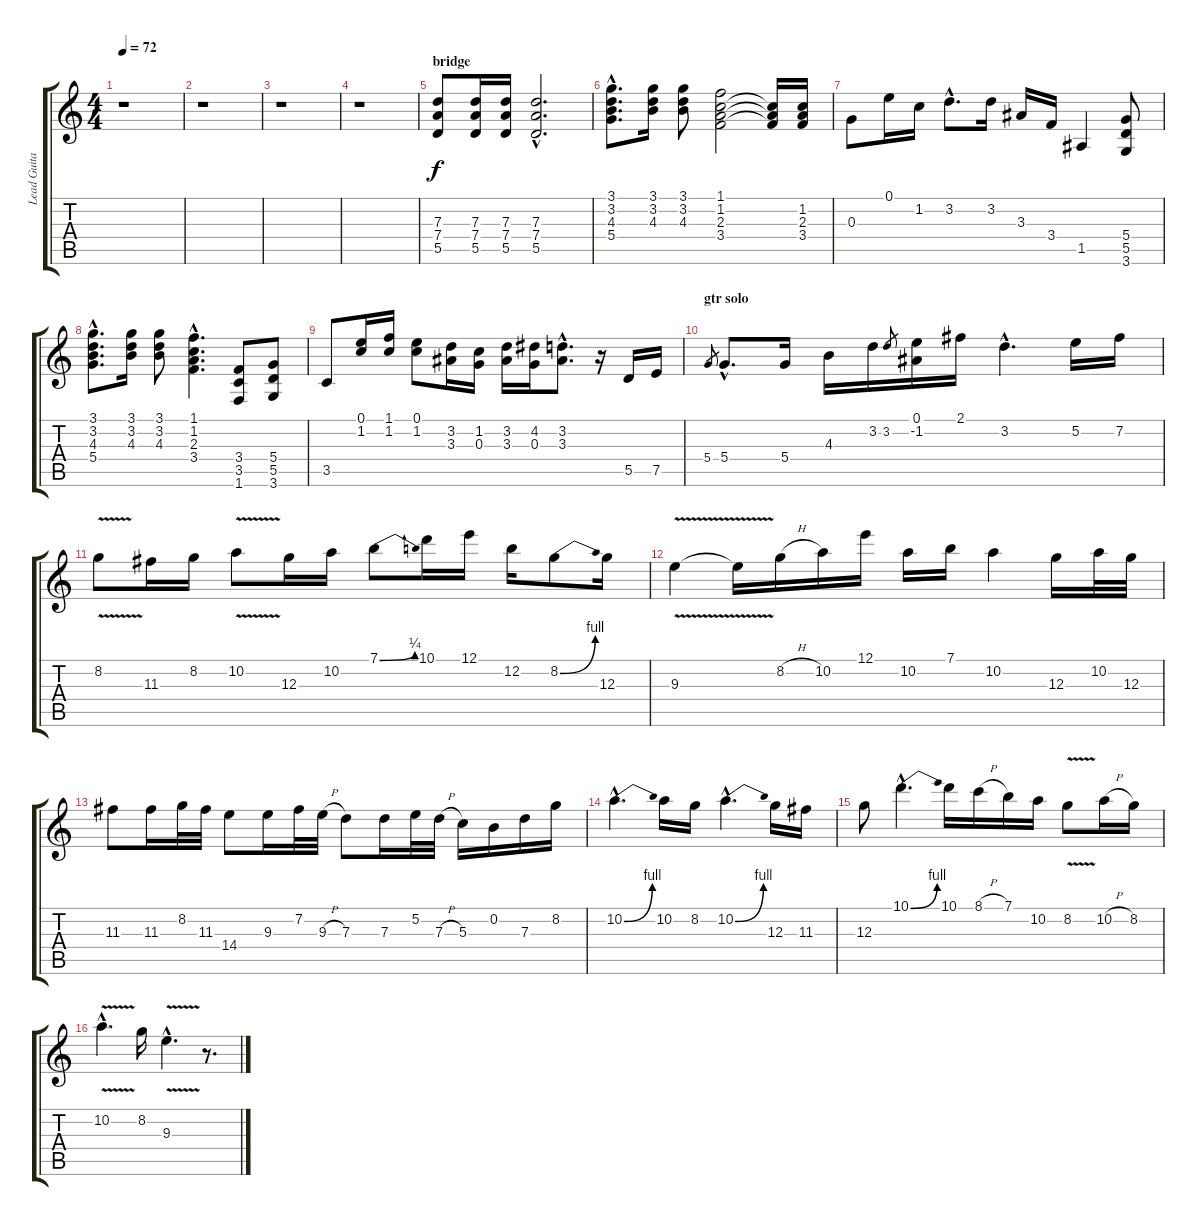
\track ("Lead Guitar (May)" "Lead Guita") {instrument distortionguitar}
\staff {score tabs}
\tuning (E4 B3 G3 D3 A2 E2) {hide}
\ts (4 4)
\tempo 72
\clef g2
\ks c
r.1{dy f} |
r.1 |
r.1 |
r.1 |
\section ("" "bridge")
(7.3 7.4 5.5).8 (7.3 7.4 5.5).16 (7.3 7.4 5.5).16 (7.3{hac} 7.4{hac} 5.5{hac}).2{d} |
(3.1{hac} 3.2{hac} 4.3{hac} 5.4{hac}).8{d} (3.1 3.2 4.3).16 (3.1 3.2 4.3).8 (1.1 1.2 2.3 3.4).2 (1.2{t} 2.3{t} 3.4{t}).16 (1.2 2.3 3.4).16 |
0.3.8 0.1.16 1.2.16 3.2{hac}.8{d} 3.2.16 3.3.16 3.4.16 1.5.4 (5.4 5.5 3.6).8 |
(3.1{hac} 3.2{hac} 4.3{hac} 5.4{hac}).8{d} (3.1 3.2 4.3).16 (3.1 3.2 4.3).8 (1.1{hac} 1.2{hac} 2.3{hac} 3.4{hac}).4{d} (3.4 3.5 1.6).8 (5.4 5.5 3.6).8 |
3.5.8 (0.1 1.2).16 (1.1 1.2).16 (0.1 1.2).8 (3.2 3.3).16 (1.2 0.3).16 (3.2 3.3).16 (4.2 0.3).16 (3.2{hac} 3.3{hac}).8{d} r.16 5.5.16 7.5.16 |
\section ("" "gtr solo")
5.4.8{gr} 5.4{hac}.8{d} 5.4.16 4.3.16 3.2.16 3.2.8{gr} (0.1 -1.2).16 2.1.16 3.2{hac}.4{d} 5.2.16 7.2.16 |
8.2{v}.8 11.3.16 8.2.16 10.2{v}.8 12.3.16 10.2.16 7.1{be (bend 0 0 60 1)}.8 10.1.16 12.1.16 12.2.16 8.2{be (bend 0 0 60 4)}.8 12.3.16 |
9.3{v}.4 9.3{t}.16 8.2{h}.16 10.2.16 12.1.16 10.2.16 7.1.16 10.2.4 12.3.16 10.2.32 12.3.32 |
11.3.8 11.3.16 8.2.32 11.3.32 14.4.8 9.3.16 7.2.32 9.3{h}.32 7.3.8 7.3.16 5.2.32 7.3{h}.32 5.3.16 0.2.16 7.3.16 8.2.16 |
10.2{be (bend 0 0 60 4) hac}.4{d} 10.2.16 8.2.16 10.2{be (bend 0 0 60 4) hac}.4{d} 12.3.16 11.3.16 |
12.3.8 10.1{be (bend 0 0 60 4) hac}.4{d} 10.1.16 8.1{h}.16 7.1.16 10.2.16 8.2{v}.8 10.2{h}.16 8.2.16 |
10.2{v hac}.4{d} 8.2.16 9.3{v hac}.4{d} r.8{d}
